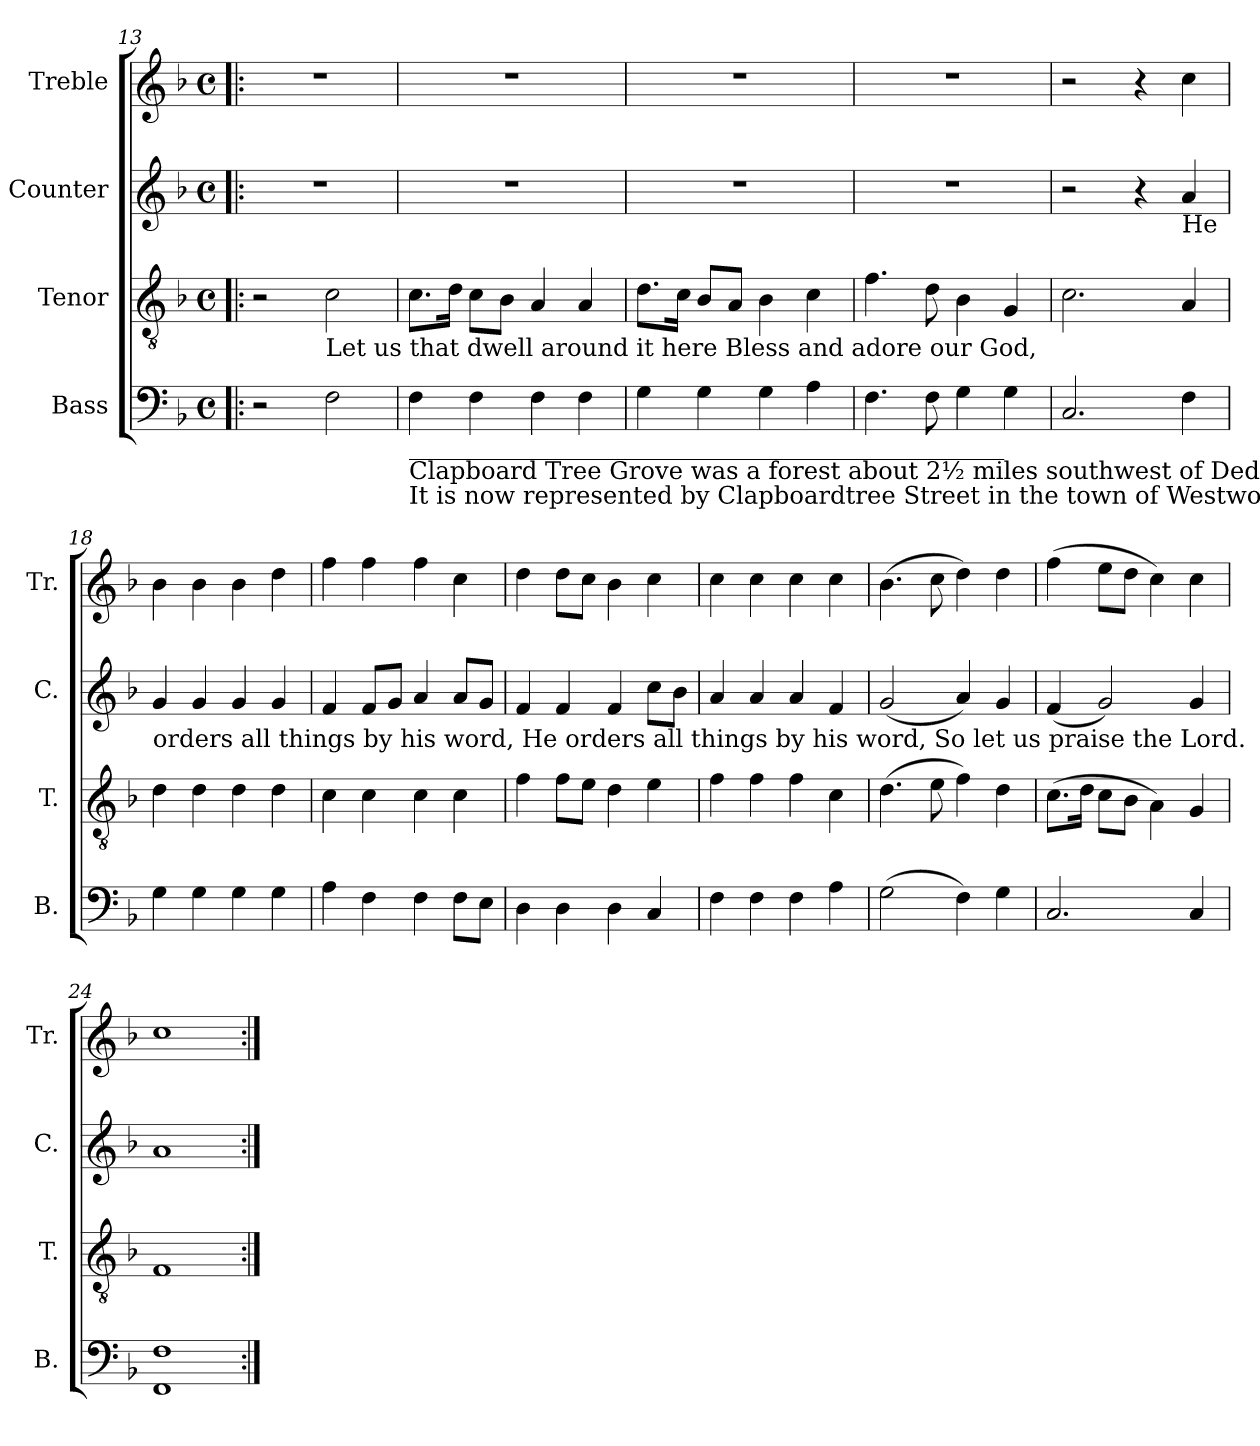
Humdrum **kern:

**kern	**kern	**kern	**kern
*part4	*part3	*part2	*part1
*staff4	*staff3	*staff2	*staff1
*I"Bass	*I"Tenor	*I"Counter	*I"Treble
*I'B.	*I'T.	*I'C.	*I'Tr.
*clefF4	*clefGv2	*clefG2	*clefG2
*k[b-]	*k[b-]	*k[b-]	*k[b-]
*M4/4	*M4/4	*M4/4	*M4/4
*met(c)	*met(c)	*met(c)	*met(c)
=13!|:	=13!|:	=13!|:	=13!|:
2r	2r	1r	1r
!	!LO:TX:b:t=Let   us  that  dwell around    it here  Bless and adore our God,	!	!
2F\	2c\	.	.
=14	=14	=14	=14
!LO:TX:b:t=_________________________________________________	!	!	!
!LO:TX:b:t=Clapboard Tree Grove was a forest about 2½ miles southwest of Dedham.	!	!	!
!LO:TX:b:t=It is now represented by Clapboardtree Street in the town of Westwood.	!	!	!
4F\	8.c\L	1r	1r
.	16d\Jk	.	.
4F\	8c\L	.	.
.	8B-\J	.	.
4F\	4A/	.	.
4F\	4A/	.	.
=15	=15	=15	=15
4G\	8.d\L	1r	1r
.	16c\Jk	.	.
4G\	8B-/L	.	.
.	8A/J	.	.
4G\	4B-\	.	.
4A\	4c\	.	.
=16	=16	=16	=16
4.F\	4.f\	1r	1r
8F\	8d\	.	.
4G\	4B-\	.	.
4G\	4G/	.	.
=17	=17	=17	=17
2.C/	2.c\	2r	2r
.	.	4r	4r
!	!	!LO:TX:b:t=He	!
4F\	4A/	4a/	4cc\
!!LO:LB:g=z
=18	=18	=18	=18
!	!	!LO:TX:b:t=orders all things by his word, He   orders   all things by his word, So  let            us    praise             the  Lord.	!
4G\	4d\	4g/	4b-\
4G\	4d\	4g/	4b-\
4G\	4d\	4g/	4b-\
4G\	4d\	4g/	4dd\
=19	=19	=19	=19
4A\	4c\	4f/	4ff\
4F\	4c\	8f/L	4ff\
.	.	8g/J	.
4F\	4c\	4a/	4ff\
8F\L	4c\	8a/L	4cc\
8E\J	.	8g/J	.
=20	=20	=20	=20
4D\	4f\	4f/	4dd\
4D\	8f\L	4f/	8dd\L
.	8e\J	.	8cc\J
4D\	4d\	4f/	4b-\
4C/	4e\	8cc\L	4cc\
.	.	8b-\J	.
=21	=21	=21	=21
4F\	4f\	4a/	4cc\
4F\	4f\	4a/	4cc\
4F\	4f\	4a/	4cc\
4A\	4c\	4f/	4cc\
=22	=22	=22	=22
(2G\	(4.d\	(2g/	(4.b-\
.	8e\	.	8cc\
4F\)	4f\)	4a/)	4dd\)
4G\	4d\	4g/	4dd\
=23	=23	=23	=23
2.C/	(8.c\L	(4f/	(4ff\
.	16d\Jk	.	.
.	8c\L	2g/)	8ee\L
.	8B-\J	.	8dd\J
.	4A\)	.	4cc\)
4C/	4G/	4g/	4cc\
=24	=24	=24	=24
1FF 1F	1F	1a	1cc
=:|!	=:|!	=:|!	=:|!
*-	*-	*-	*-
